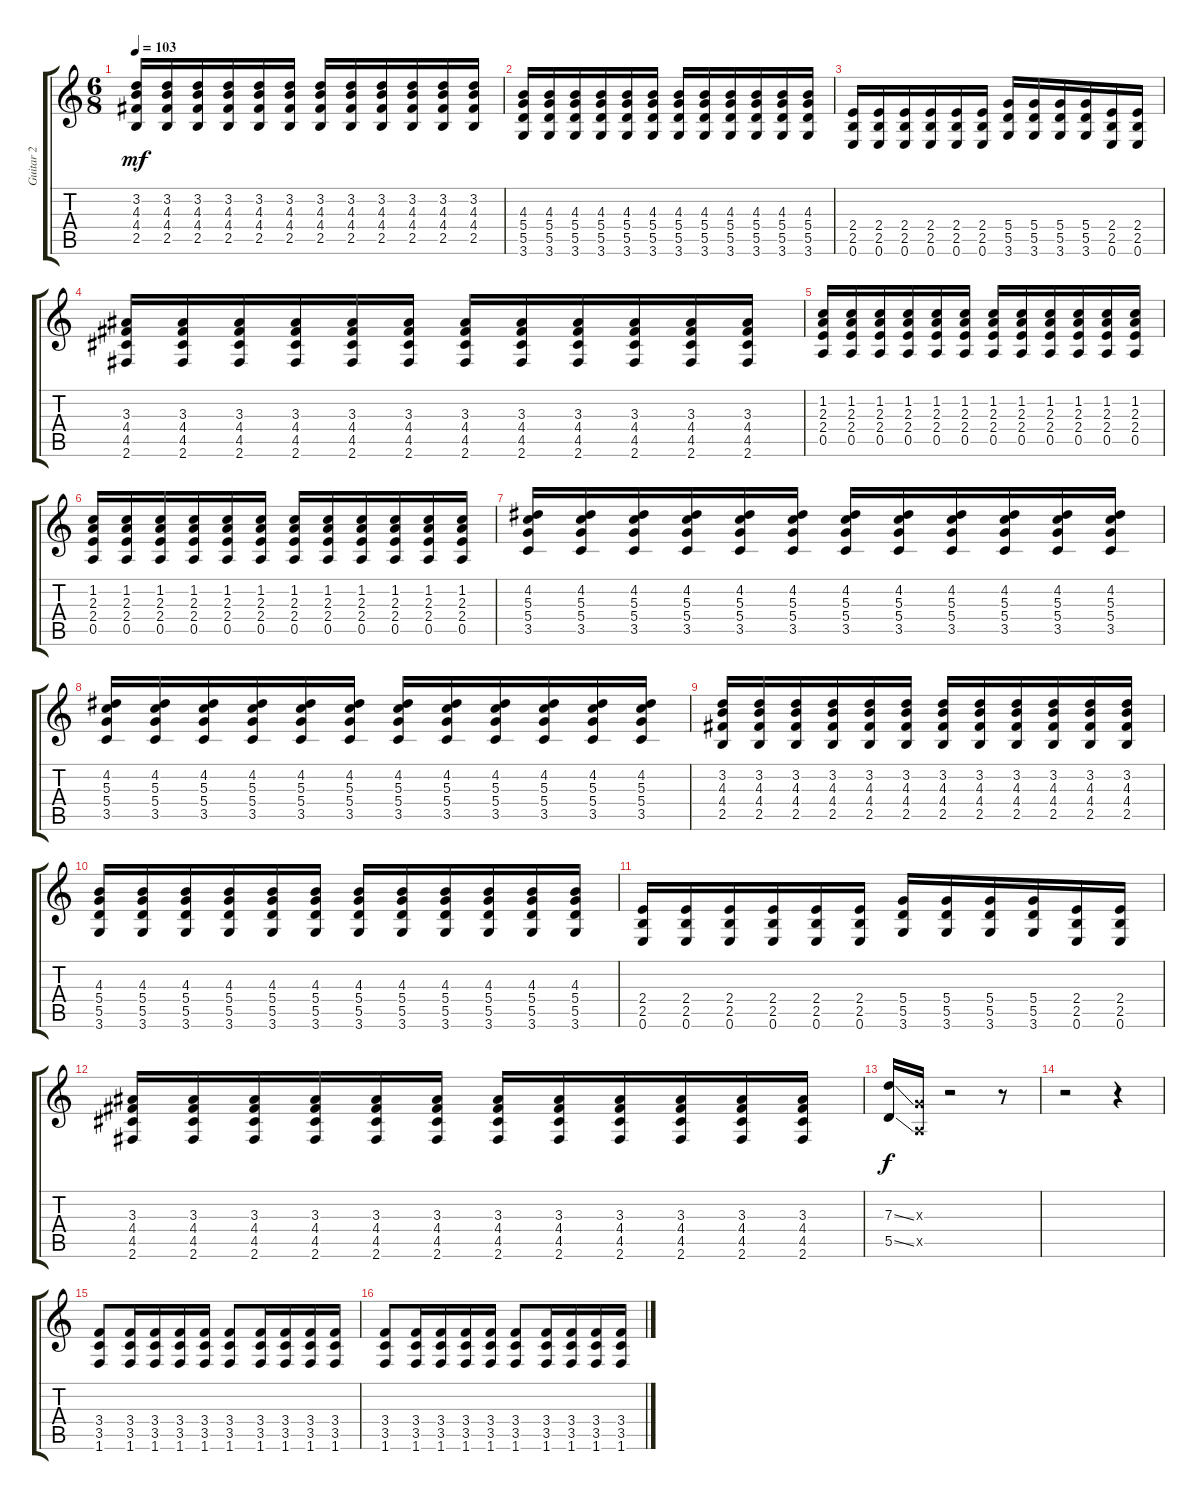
\track ("Guitar 2" "Guitar 2") {instrument distortionguitar}
\staff {score tabs}
\tuning (E4 B3 G3 D3 A2 E2) {hide}
\ts (6 8)
\tempo 103
\clef g2
\ks c
(3.2 4.3 4.4 2.5).16{dy mf} (3.2 4.3 4.4 2.5).16 (3.2 4.3 4.4 2.5).16 (3.2 4.3 4.4 2.5).16 (3.2 4.3 4.4 2.5).16 (3.2 4.3 4.4 2.5).16 (3.2 4.3 4.4 2.5).16 (3.2 4.3 4.4 2.5).16 (3.2 4.3 4.4 2.5).16 (3.2 4.3 4.4 2.5).16 (3.2 4.3 4.4 2.5).16 (3.2 4.3 4.4 2.5).16 |
(4.3 5.4 5.5 3.6).16 (4.3 5.4 5.5 3.6).16 (4.3 5.4 5.5 3.6).16 (4.3 5.4 5.5 3.6).16 (4.3 5.4 5.5 3.6).16 (4.3 5.4 5.5 3.6).16 (4.3 5.4 5.5 3.6).16 (4.3 5.4 5.5 3.6).16 (4.3 5.4 5.5 3.6).16 (4.3 5.4 5.5 3.6).16 (4.3 5.4 5.5 3.6).16 (4.3 5.4 5.5 3.6).16 |
(2.4 2.5 0.6).16 (2.4 2.5 0.6).16 (2.4 2.5 0.6).16 (2.4 2.5 0.6).16 (2.4 2.5 0.6).16 (2.4 2.5 0.6).16 (5.4 5.5 3.6).16 (5.4 5.5 3.6).16 (5.4 5.5 3.6).16 (5.4 5.5 3.6).16 (2.4 2.5 0.6).16 (2.4 2.5 0.6).16 |
(3.3 4.4 4.5 2.6).16 (3.3 4.4 4.5 2.6).16 (3.3 4.4 4.5 2.6).16 (3.3 4.4 4.5 2.6).16 (3.3 4.4 4.5 2.6).16 (3.3 4.4 4.5 2.6).16 (3.3 4.4 4.5 2.6).16 (3.3 4.4 4.5 2.6).16 (3.3 4.4 4.5 2.6).16 (3.3 4.4 4.5 2.6).16 (3.3 4.4 4.5 2.6).16 (3.3 4.4 4.5 2.6).16 |
(1.2 2.3 2.4 0.5).16 (1.2 2.3 2.4 0.5).16 (1.2 2.3 2.4 0.5).16 (1.2 2.3 2.4 0.5).16 (1.2 2.3 2.4 0.5).16 (1.2 2.3 2.4 0.5).16 (1.2 2.3 2.4 0.5).16 (1.2 2.3 2.4 0.5).16 (1.2 2.3 2.4 0.5).16 (1.2 2.3 2.4 0.5).16 (1.2 2.3 2.4 0.5).16 (1.2 2.3 2.4 0.5).16 |
(1.2 2.3 2.4 0.5).16 (1.2 2.3 2.4 0.5).16 (1.2 2.3 2.4 0.5).16 (1.2 2.3 2.4 0.5).16 (1.2 2.3 2.4 0.5).16 (1.2 2.3 2.4 0.5).16 (1.2 2.3 2.4 0.5).16 (1.2 2.3 2.4 0.5).16 (1.2 2.3 2.4 0.5).16 (1.2 2.3 2.4 0.5).16 (1.2 2.3 2.4 0.5).16 (1.2 2.3 2.4 0.5).16 |
(4.2 5.3 5.4 3.5).16 (4.2 5.3 5.4 3.5).16 (4.2 5.3 5.4 3.5).16 (4.2 5.3 5.4 3.5).16 (4.2 5.3 5.4 3.5).16 (4.2 5.3 5.4 3.5).16 (4.2 5.3 5.4 3.5).16 (4.2 5.3 5.4 3.5).16 (4.2 5.3 5.4 3.5).16 (4.2 5.3 5.4 3.5).16 (4.2 5.3 5.4 3.5).16 (4.2 5.3 5.4 3.5).16 |
(4.2 5.3 5.4 3.5).16 (4.2 5.3 5.4 3.5).16 (4.2 5.3 5.4 3.5).16 (4.2 5.3 5.4 3.5).16 (4.2 5.3 5.4 3.5).16 (4.2 5.3 5.4 3.5).16 (4.2 5.3 5.4 3.5).16 (4.2 5.3 5.4 3.5).16 (4.2 5.3 5.4 3.5).16 (4.2 5.3 5.4 3.5).16 (4.2 5.3 5.4 3.5).16 (4.2 5.3 5.4 3.5).16 |
(3.2 4.3 4.4 2.5).16 (3.2 4.3 4.4 2.5).16 (3.2 4.3 4.4 2.5).16 (3.2 4.3 4.4 2.5).16 (3.2 4.3 4.4 2.5).16 (3.2 4.3 4.4 2.5).16 (3.2 4.3 4.4 2.5).16 (3.2 4.3 4.4 2.5).16 (3.2 4.3 4.4 2.5).16 (3.2 4.3 4.4 2.5).16 (3.2 4.3 4.4 2.5).16 (3.2 4.3 4.4 2.5).16 |
(4.3 5.4 5.5 3.6).16 (4.3 5.4 5.5 3.6).16 (4.3 5.4 5.5 3.6).16 (4.3 5.4 5.5 3.6).16 (4.3 5.4 5.5 3.6).16 (4.3 5.4 5.5 3.6).16 (4.3 5.4 5.5 3.6).16 (4.3 5.4 5.5 3.6).16 (4.3 5.4 5.5 3.6).16 (4.3 5.4 5.5 3.6).16 (4.3 5.4 5.5 3.6).16 (4.3 5.4 5.5 3.6).16 |
(2.4 2.5 0.6).16 (2.4 2.5 0.6).16 (2.4 2.5 0.6).16 (2.4 2.5 0.6).16 (2.4 2.5 0.6).16 (2.4 2.5 0.6).16 (5.4 5.5 3.6).16 (5.4 5.5 3.6).16 (5.4 5.5 3.6).16 (5.4 5.5 3.6).16 (2.4 2.5 0.6).16 (2.4 2.5 0.6).16 |
(3.3 4.4 4.5 2.6).16 (3.3 4.4 4.5 2.6).16 (3.3 4.4 4.5 2.6).16 (3.3 4.4 4.5 2.6).16 (3.3 4.4 4.5 2.6).16 (3.3 4.4 4.5 2.6).16 (3.3 4.4 4.5 2.6).16 (3.3 4.4 4.5 2.6).16 (3.3 4.4 4.5 2.6).16 (3.3 4.4 4.5 2.6).16 (3.3 4.4 4.5 2.6).16 (3.3 4.4 4.5 2.6).16 |
(7.3{ss} 5.5{ss}).16{dy f} (0.3{x} 0.5{x}).16 r.2 r.8 |
r.2 r.4 |
(3.4 3.5 1.6).8 (3.4 3.5 1.6).16 (3.4 3.5 1.6).16 (3.4 3.5 1.6).16 (3.4 3.5 1.6).16 (3.4 3.5 1.6).8 (3.4 3.5 1.6).16 (3.4 3.5 1.6).16 (3.4 3.5 1.6).16 (3.4 3.5 1.6).16 |
(3.4 3.5 1.6).8 (3.4 3.5 1.6).16 (3.4 3.5 1.6).16 (3.4 3.5 1.6).16 (3.4 3.5 1.6).16 (3.4 3.5 1.6).8 (3.4 3.5 1.6).16 (3.4 3.5 1.6).16 (3.4 3.5 1.6).16 (3.4 3.5 1.6).16
